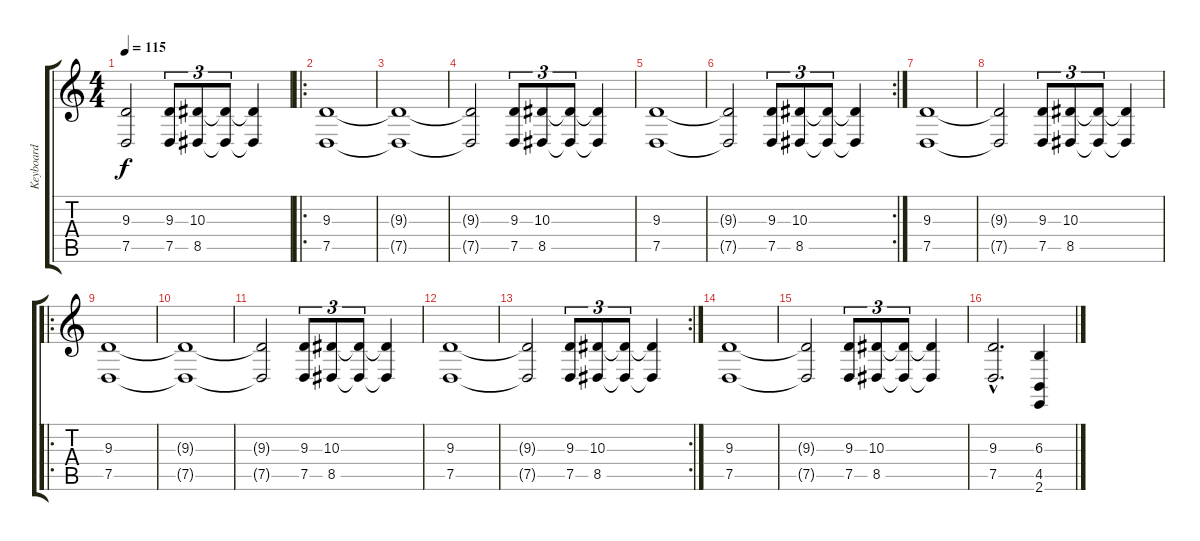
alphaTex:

\track ("Keyboard" "Keyboard") {instrument choiraahs}
\staff {score tabs}
\tuning (D4 A3 F3 C3 G2 D2) {hide}
\ts (4 4)
\tempo 115
\clef g2
\ks c
(9.3{t} 7.5{t}).2{dy f} (9.3 7.5).8{tu (3 2)} (10.3 8.5).8{tu (3 2)} (10.3{t} 8.5{t}).8{tu (3 2)} (10.3{t} 8.5{t}).4 |
\ro
(9.3 7.5).1 |
(9.3{t} 7.5{t}).1 |
(9.3{t} 7.5{t}).2 (9.3 7.5).8{tu (3 2)} (10.3 8.5).8{tu (3 2)} (10.3{t} 8.5{t}).8{tu (3 2)} (10.3{t} 8.5{t}).4 |
(9.3 7.5).1 |
\rc 2
(9.3{t} 7.5{t}).2 (9.3 7.5).8{tu (3 2)} (10.3 8.5).8{tu (3 2)} (10.3{t} 8.5{t}).8{tu (3 2)} (10.3{t} 8.5{t}).4 |
(9.3 7.5).1 |
(9.3{t} 7.5{t}).2 (9.3 7.5).8{tu (3 2)} (10.3 8.5).8{tu (3 2)} (10.3{t} 8.5{t}).8{tu (3 2)} (10.3{t} 8.5{t}).4 |
\ro
(9.3 7.5).1 |
(9.3{t} 7.5{t}).1 |
(9.3{t} 7.5{t}).2 (9.3 7.5).8{tu (3 2)} (10.3 8.5).8{tu (3 2)} (10.3{t} 8.5{t}).8{tu (3 2)} (10.3{t} 8.5{t}).4 |
(9.3 7.5).1 |
\rc 2
(9.3{t} 7.5{t}).2 (9.3 7.5).8{tu (3 2)} (10.3 8.5).8{tu (3 2)} (10.3{t} 8.5{t}).8{tu (3 2)} (10.3{t} 8.5{t}).4 |
(9.3 7.5).1 |
(9.3{t} 7.5{t}).2 (9.3 7.5).8{tu (3 2)} (10.3 8.5).8{tu (3 2)} (10.3{t} 8.5{t}).8{tu (3 2)} (10.3{t} 8.5{t}).4 |
(9.3{hac} 7.5{hac}).2{d} (6.3 4.5 2.6).4
